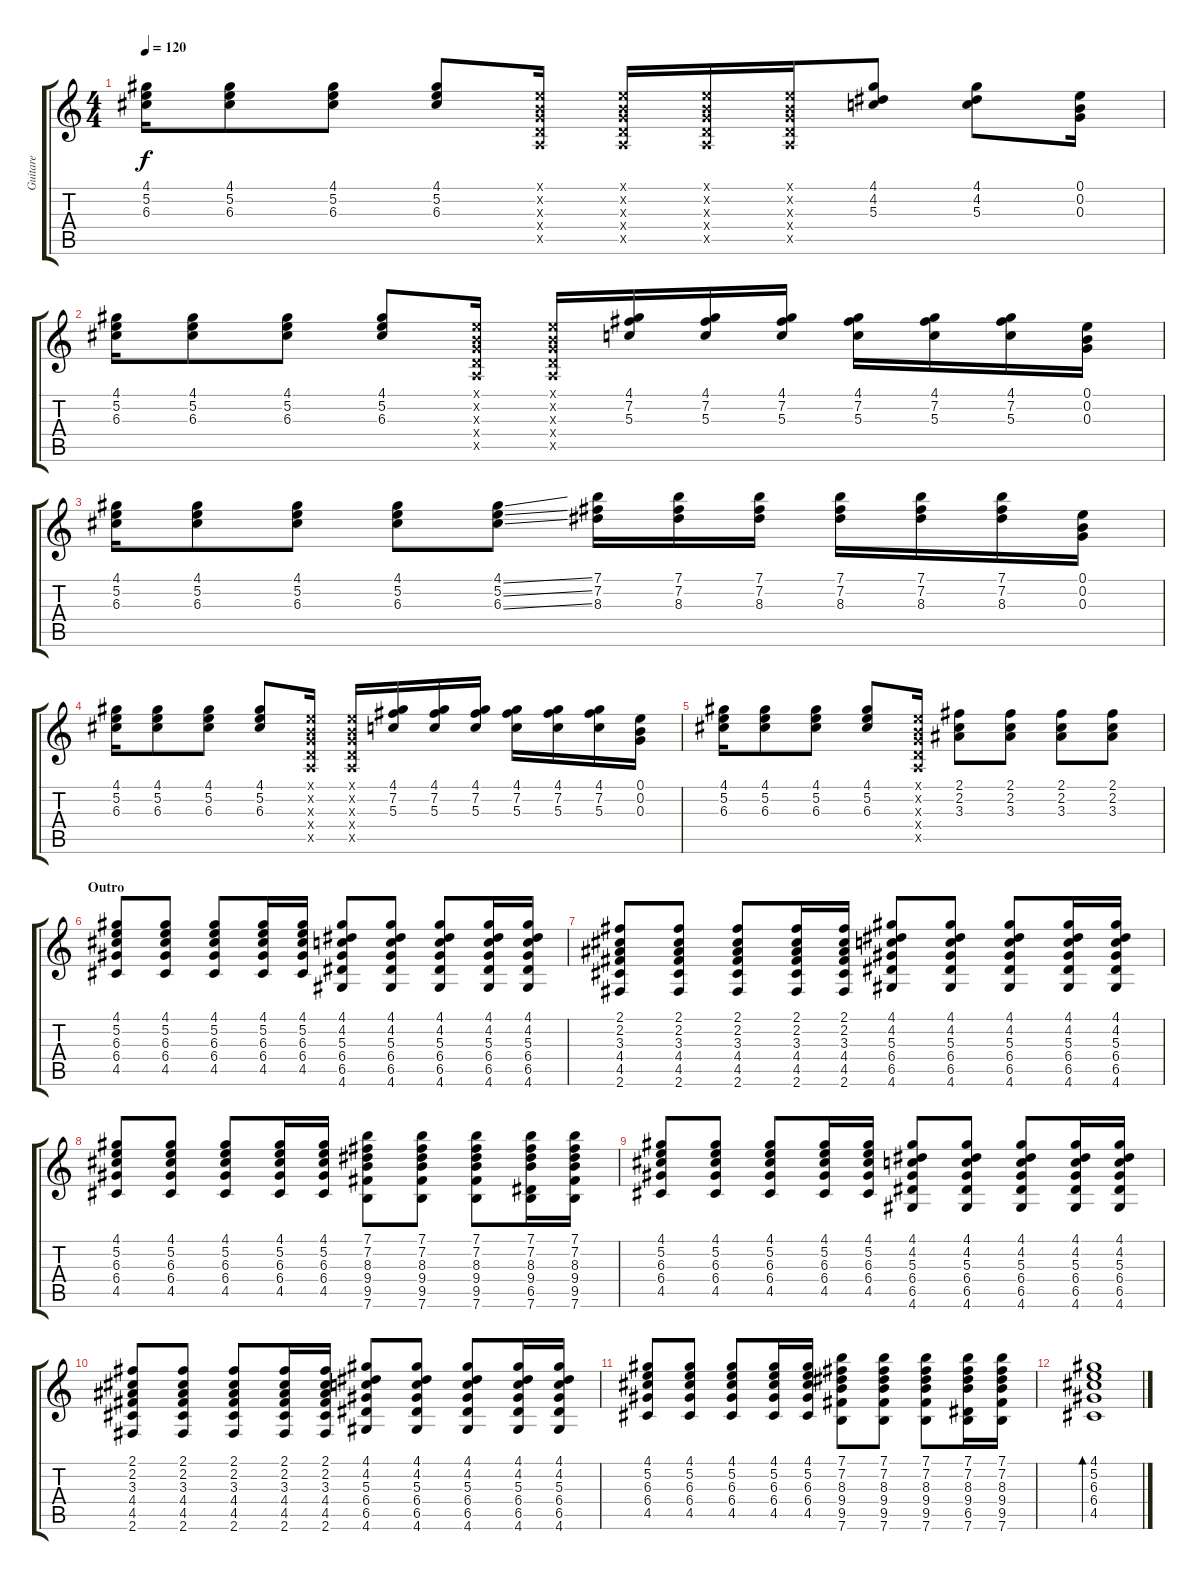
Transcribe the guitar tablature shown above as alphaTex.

\track ("Guitare" "Guitare") {instrument acousticguitarsteel}
\staff {score tabs}
\tuning (E4 B3 G3 D3 A2 E2) {hide}
\ts (4 4)
\tempo 120
\clef g2
\ks c
(4.1 5.2 6.3).16{dy f} (4.1 5.2 6.3).8 (4.1 5.2 6.3).8 (4.1 5.2 6.3).8 (0.1{x} 0.2{x} 0.3{x} 0.4{x} 0.5{x}).16 (0.1{x} 0.2{x} 0.3{x} 0.4{x} 0.5{x}).16 (0.1{x} 0.2{x} 0.3{x} 0.4{x} 0.5{x}).16 (0.1{x} 0.2{x} 0.3{x} 0.4{x} 0.5{x}).16 (4.1 4.2 5.3).8 (4.1 4.2 5.3).8 (0.1 0.2 0.3).16 |
(4.1 5.2 6.3).16 (4.1 5.2 6.3).8 (4.1 5.2 6.3).8 (4.1 5.2 6.3).8 (0.1{x} 0.2{x} 0.3{x} 0.4{x} 0.5{x}).16 (0.1{x} 0.2{x} 0.3{x} 0.4{x} 0.5{x}).16 (4.1 7.2 5.3).16 (4.1 7.2 5.3).16 (4.1 7.2 5.3).16 (4.1 7.2 5.3).16 (4.1 7.2 5.3).16 (4.1 7.2 5.3).16 (0.1 0.2 0.3).16 |
(4.1 5.2 6.3).16 (4.1 5.2 6.3).8 (4.1 5.2 6.3).8 (4.1 5.2 6.3).8 (4.1{ss} 5.2{ss} 6.3{ss}).8 (7.1 7.2 8.3).16 (7.1 7.2 8.3).16 (7.1 7.2 8.3).16 (7.1 7.2 8.3).16 (7.1 7.2 8.3).16 (7.1 7.2 8.3).16 (0.1 0.2 0.3).16 |
(4.1 5.2 6.3).16 (4.1 5.2 6.3).8 (4.1 5.2 6.3).8 (4.1 5.2 6.3).8 (0.1{x} 0.2{x} 0.3{x} 0.4{x} 0.5{x}).16 (0.1{x} 0.2{x} 0.3{x} 0.4{x} 0.5{x}).16 (4.1 7.2 5.3).16 (4.1 7.2 5.3).16 (4.1 7.2 5.3).16 (4.1 7.2 5.3).16 (4.1 7.2 5.3).16 (4.1 7.2 5.3).16 (0.1 0.2 0.3).16 |
(4.1 5.2 6.3).16 (4.1 5.2 6.3).8 (4.1 5.2 6.3).8 (4.1 5.2 6.3).8 (0.1{x} 0.2{x} 0.3{x} 0.4{x} 0.5{x}).16 (2.1 2.2 3.3).8 (2.1 2.2 3.3).8 (2.1 2.2 3.3).8 (2.1 2.2 3.3).8 |
\section ("" "Outro")
(4.1 5.2 6.3 6.4 4.5).8{instrument overdrivenguitar} (4.1 5.2 6.3 6.4 4.5).8 (4.1 5.2 6.3 6.4 4.5).8 (4.1 5.2 6.3 6.4 4.5).16 (4.1 5.2 6.3 6.4 4.5).16 (4.1 4.2 5.3 6.4 6.5 4.6).8 (4.1 4.2 5.3 6.4 6.5 4.6).8 (4.1 4.2 5.3 6.4 6.5 4.6).8 (4.1 4.2 5.3 6.4 6.5 4.6).16 (4.1 4.2 5.3 6.4 6.5 4.6).16 |
(2.1 2.2 3.3 4.4 4.5 2.6).8 (2.1 2.2 3.3 4.4 4.5 2.6).8 (2.1 2.2 3.3 4.4 4.5 2.6).8 (2.1 2.2 3.3 4.4 4.5 2.6).16 (2.1 2.2 3.3 4.4 4.5 2.6).16 (4.1 4.2 5.3 6.4 6.5 4.6).8 (4.1 4.2 5.3 6.4 6.5 4.6).8 (4.1 4.2 5.3 6.4 6.5 4.6).8 (4.1 4.2 5.3 6.4 6.5 4.6).16 (4.1 4.2 5.3 6.4 6.5 4.6).16 |
(4.1 5.2 6.3 6.4 4.5).8 (4.1 5.2 6.3 6.4 4.5).8 (4.1 5.2 6.3 6.4 4.5).8 (4.1 5.2 6.3 6.4 4.5).16 (4.1 5.2 6.3 6.4 4.5).16 (7.1 7.2 8.3 9.4 9.5 7.6).8 (7.1 7.2 8.3 9.4 9.5 7.6).8 (7.1 7.2 8.3 9.4 9.5 7.6).8 (7.1 7.2 8.3 9.4 6.5 7.6).16 (7.1 7.2 8.3 9.4 9.5 7.6).16 |
(4.1 5.2 6.3 6.4 4.5).8 (4.1 5.2 6.3 6.4 4.5).8 (4.1 5.2 6.3 6.4 4.5).8 (4.1 5.2 6.3 6.4 4.5).16 (4.1 5.2 6.3 6.4 4.5).16 (4.1 4.2 5.3 6.4 6.5 4.6).8 (4.1 4.2 5.3 6.4 6.5 4.6).8 (4.1 4.2 5.3 6.4 6.5 4.6).8 (4.1 4.2 5.3 6.4 6.5 4.6).16 (4.1 4.2 5.3 6.4 6.5 4.6).16 |
(2.1 2.2 3.3 4.4 4.5 2.6).8 (2.1 2.2 3.3 4.4 4.5 2.6).8 (2.1 2.2 3.3 4.4 4.5 2.6).8 (2.1 2.2 3.3 4.4 4.5 2.6).16 (2.1 2.2 3.3 4.4 4.5 2.6).16 (4.1 4.2 5.3 6.4 6.5 4.6).8 (4.1 4.2 5.3 6.4 6.5 4.6).8 (4.1 4.2 5.3 6.4 6.5 4.6).8 (4.1 4.2 5.3 6.4 6.5 4.6).16 (4.1 4.2 5.3 6.4 6.5 4.6).16 |
(4.1 5.2 6.3 6.4 4.5).8 (4.1 5.2 6.3 6.4 4.5).8 (4.1 5.2 6.3 6.4 4.5).8 (4.1 5.2 6.3 6.4 4.5).16 (4.1 5.2 6.3 6.4 4.5).16 (7.1 7.2 8.3 9.4 9.5 7.6).8 (7.1 7.2 8.3 9.4 9.5 7.6).8 (7.1 7.2 8.3 9.4 9.5 7.6).8 (7.1 7.2 8.3 9.4 6.5 7.6).16 (7.1 7.2 8.3 9.4 9.5 7.6).16 |
(4.1 5.2 6.3 6.4 4.5).1{bd 120}
